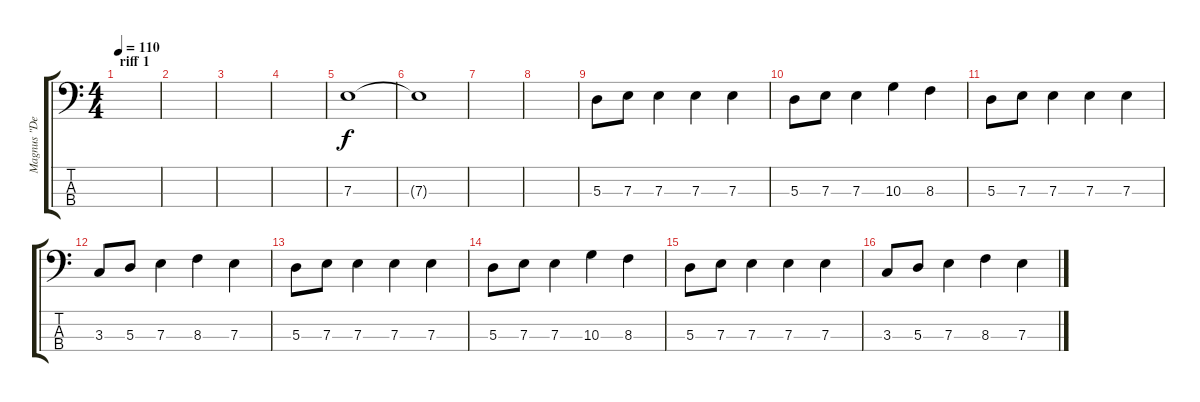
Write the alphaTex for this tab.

\track ("Magnus \"Devo\" Andersson " "Magnus \"De") {instrument electricbassfinger}
\staff {score tabs}
\tuning (G2 D2 A1 E1) {hide}
\ts (4 4)
\section ("" "riff 1")
\tempo 110
\clef f4
\ks c
|
|
|
|
7.3.1 |
7.3{t}.1 |
|
|
5.3.8 7.3.8 7.3.4 7.3.4 7.3.4 |
5.3.8 7.3.8 7.3.4 10.3.4 8.3.4 |
5.3.8 7.3.8 7.3.4 7.3.4 7.3.4 |
3.3.8 5.3.8 7.3.4 8.3.4 7.3.4 |
5.3.8 7.3.8 7.3.4 7.3.4 7.3.4 |
5.3.8 7.3.8 7.3.4 10.3.4 8.3.4 |
5.3.8 7.3.8 7.3.4 7.3.4 7.3.4 |
3.3.8 5.3.8 7.3.4 8.3.4 7.3.4
